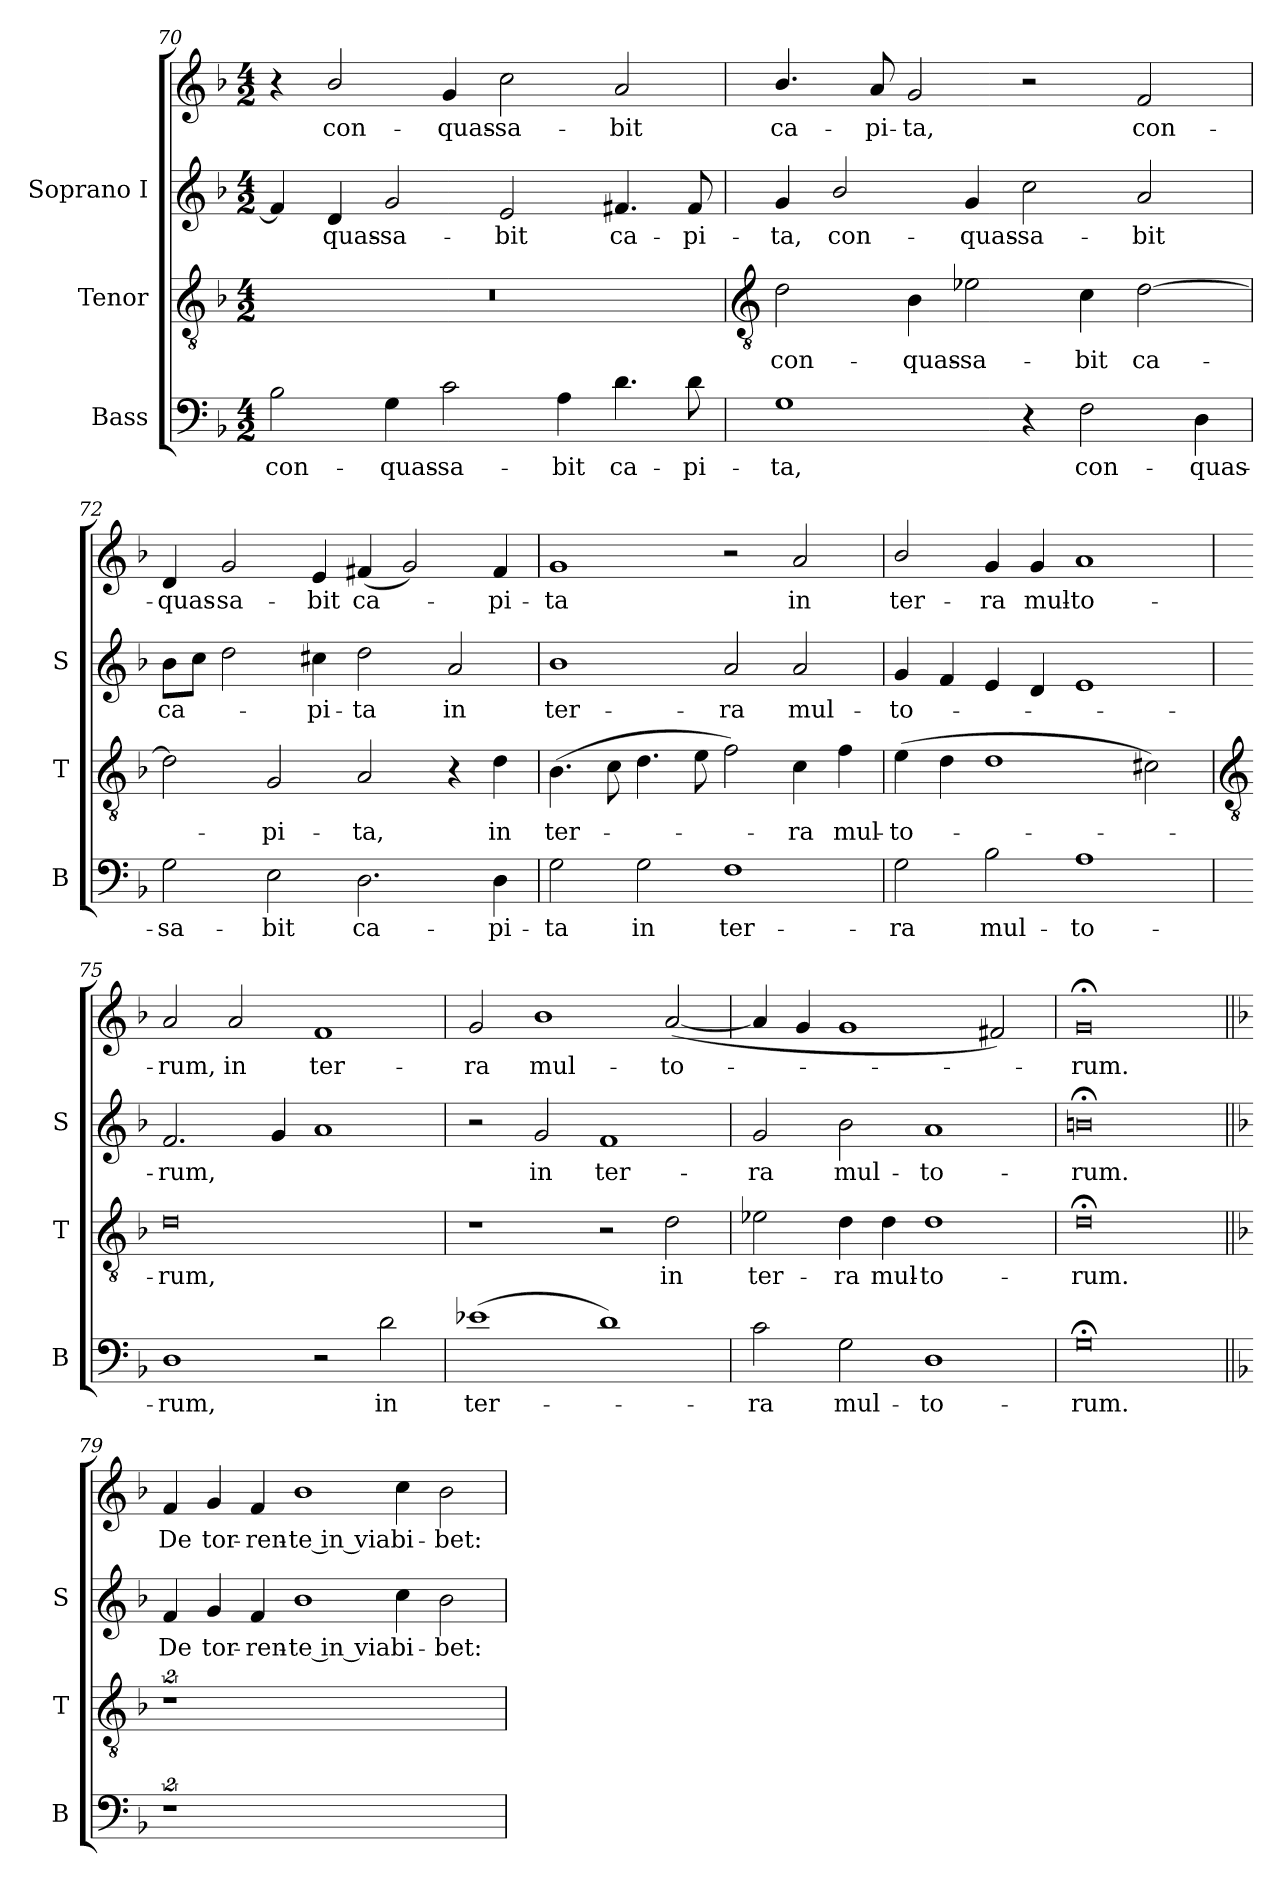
**kern	**text	**kern	**text	**kern	**text	**kern	**text
*part3	*part3	*part2	*part2	*part1	*part1	*part1	*part1
*staff4	*staff4	*staff3	*staff3	*staff2	*staff2	*staff1	*staff1
*I"Bass	*	*I"Tenor	*	*I"Soprano I	*	*	*
*I'B	*	*I'T	*	*I'S	*	*	*
*clefF4	*	*clefGv2	*	*clefG2	*	*clefG2	*
*k[b-]	*	*k[b-]	*	*k[b-]	*	*k[b-]	*
*F:	*	*F:	*	*F:	*	*F:	*
*M4/2	*	*M4/2	*	*M4/2	*	*M4/2	*
=70	=70	=70	=70	=70	=70	=70	=70
!	!LO:LY:b	!	!	!	!	!	!
2B-	con-	0r	.	4f]	.	4r	.
!	!	!	!	!	!LO:LY:b	!	!LO:LY:b
.	.	.	.	4d	quas-	2b-/	con-
!	!LO:LY:b	!	!	!	!LO:LY:b	!	!
4G	-quas-	.	.	2g	-sa-	.	.
!	!LO:LY:b	!	!	!	!	!	!LO:LY:b
2c	-sa-	.	.	.	.	4g	-quas-
!	!	!	!	!	!LO:LY:b	!	!LO:LY:b
.	.	.	.	2e	-bit	2cc	-sa-
!	!LO:LY:b	!	!	!	!	!	!
4A	-bit	.	.	.	.	.	.
!	!LO:LY:b	!	!	!	!LO:LY:b	!	!LO:LY:b
4.d	ca-	.	.	4.f#X	ca-	2a	-bit
!	!LO:LY:b	!	!	!	!LO:LY:b	!	!
8d	-pi-	.	.	8f#	-pi-	.	.
!!LO:LB:g=z
=71	=71	=71	=71	=71	=71	=71	=71
*	*	*clefGv2	*	*	*	*	*
!	!LO:LY:b	!	!LO:LY:b	!	!LO:LY:b	!	!LO:LY:b
1G	-ta,	2d	con-	4g	-ta,	4.b-/	-ca-
!	!	!	!	!	!LO:LY:b	!	!
.	.	.	.	2b-/	con-	.	.
!	!	!	!	!	!	!	!LO:LY:b
.	.	.	.	.	.	8a	-pi-
!	!	!	!LO:LY:b	!	!	!	!LO:LY:b
.	.	4B-	-quas-	.	.	2g	-ta,
!	!	!	!LO:LY:b	!	!LO:LY:b	!	!
.	.	2e-	-sa-	4g	-quas-	.	.
!	!	!	!	!	!LO:LY:b	!	!
4r	.	.	.	2cc	-sa-	2r	.
!	!LO:LY:b	!	!LO:LY:b	!	!	!	!
2F	con-	4c	-bit	.	.	.	.
!	!	!	!LO:LY:b	!	!LO:LY:b	!	!LO:LY:b
.	.	[2d	ca-	2a	-bit	2f	con-
!	!LO:LY:b	!	!	!	!	!	!
4D	-quas-	.	.	.	.	.	.
=72	=72	=72	=72	=72	=72	=72	=72
!	!LO:LY:b	!	!	!	!LO:LY:b	!	!LO:LY:b
2G	-sa-	2d]	.	8b-L	-ca-	4d	quas-
.	.	.	.	8ccJ	.	.	.
!	!	!	!	!	!	!	!LO:LY:b
.	.	.	.	2dd	.	2g	-sa-
!	!LO:LY:b	!	!LO:LY:b	!	!	!	!
2E	-bit	2G	pi-	.	.	.	.
!	!	!	!	!	!LO:LY:b	!	!LO:LY:b
.	.	.	.	4cc#X	pi-	4e	-bit
!	!LO:LY:b	!	!LO:LY:b	!	!LO:LY:b	!	!LO:LY:b
2.D	ca-	2A	-ta,	2dd	-ta	(<4f#X	ca-
.	.	.	.	.	.	2g)	.
!	!	!	!	!	!LO:LY:b	!	!
.	.	4r	.	2a	in	.	.
!	!LO:LY:b	!	!LO:LY:b	!	!	!	!LO:LY:b
4D	-pi-	4d	in	.	.	4f#	pi-
=73	=73	=73	=73	=73	=73	=73	=73
!	!LO:LY:b	!	!LO:LY:b	!	!LO:LY:b	!	!LO:LY:b
2G	-ta	(>4.B-	ter-	1b-	ter-	1g	ta
.	.	8c	.	.	.	.	.
!	!LO:LY:b	!	!	!	!	!	!
2G	in	4.d	.	.	.	.	.
.	.	8e	.	.	.	.	.
!	!LO:LY:b	!	!	!	!LO:LY:b	!	!
1F	ter-	2f)	.	2a	-ra	2r	.
!	!	!	!LO:LY:b	!	!LO:LY:b	!	!LO:LY:b
.	.	4c	ra	2a	mul-	2a	in
!	!	!	!LO:LY:b	!	!	!	!
.	.	4f	mul-	.	.	.	.
=74	=74	=74	=74	=74	=74	=74	=74
!	!LO:LY:b	!	!LO:LY:b	!	!LO:LY:b	!	!LO:LY:b
2G	-ra	(>4e	-to-	4g	-to-	2b-/	-ter-
.	.	4d	.	4f	.	.	.
!	!LO:LY:b	!	!	!	!	!	!LO:LY:b
2B-	mul-	1d	.	4e	.	4g	-ra
!	!	!	!	!	!	!	!LO:LY:b
.	.	.	.	4d	.	4g	mul-
!	!LO:LY:b	!	!	!	!	!	!LO:LY:b
1A	-to-	.	.	1e	.	1a	-to-
.	.	2c#X)	.	.	.	.	.
!!LO:LB:g=z
=75	=75	=75	=75	=75	=75	=75	=75
*	*	*clefGv2	*	*	*	*	*
!	!LO:LY:b	!	!LO:LY:b	!	!LO:LY:b	!	!LO:LY:b
1D	-rum,	0d	rum,	2.f	-rum,	2a	rum,
!	!	!	!	!	!	!	!LO:LY:b
.	.	.	.	.	.	2a	in
.	.	.	.	4g	.	.	.
!	!	!	!	!	!	!	!LO:LY:b
2r	.	.	.	1a	.	1f	ter-
!	!LO:LY:b	!	!	!	!	!	!
2d	in	.	.	.	.	.	.
=76	=76	=76	=76	=76	=76	=76	=76
!	!LO:LY:b	!	!	!	!	!	!LO:LY:b
(>1e-X	ter-	1r	.	2r	.	2g	ra
!	!	!	!	!	!LO:LY:b	!	!LO:LY:b
.	.	.	.	2g	in	1b-	mul-
!	!	!	!	!	!LO:LY:b	!	!
1d)	.	2r	.	1f	ter-	.	.
!	!	!	!LO:LY:b	!	!	!	!LO:LY:b
.	.	2d	in	.	.	(<[2a	-to-
=77	=77	=77	=77	=77	=77	=77	=77
!	!LO:LY:b	!	!LO:LY:b	!	!LO:LY:b	!	!
2c	ra	2e-X	ter-	2g	-ra	4a]	.
.	.	.	.	.	.	4g	.
!	!LO:LY:b	!	!LO:LY:b	!	!LO:LY:b	!	!
2G	mul-	4d	-ra	2b-	mul-	1g	.
!	!	!	!LO:LY:b	!	!	!	!
.	.	4d	mul-	.	.	.	.
!	!LO:LY:b	!	!LO:LY:b	!	!LO:LY:b	!	!
1D	-to-	1d	-to-	1a	-to-	.	.
.	.	.	.	.	.	2f#X)	.
=78	=78	=78	=78	=78	=78	=78	=78
!	!LO:LY:b	!	!LO:LY:b	!	!LO:LY:b	!	!LO:LY:b
0G;<	-rum.	0d;<	-rum.	0bn;<	rum.	0g;<	-rum.
!!LO:LB:g=z
=79||	=79||	=79||	=79||	=79||	=79||	=79||	=79||
*	*	*	*	*k[b-]	*	*k[b-]	*
*	*	*	*	*F:	*	*F:	*
!	!	!	!	!	!LO:LY:b	!	!LO:LY:b
2%5r	.	2%5r	.	4f	De	4f	De
!	!	!	!	!	!LO:LY:b	!	!LO:LY:b
.	.	.	.	4g	tor-	4g	tor-
!	!	!	!	!	!LO:LY:b	!	!LO:LY:b
.	.	.	.	4f	-ren-	4f	-ren-
!	!	!	!	!	!LO:LY:b	!	!LO:LY:b
.	.	.	.	1b-	-te in via	1b-	-te in via
!	!	!	!	!	!LO:LY:b	!	!LO:LY:b
.	.	.	.	4cc	bi-	4cc	bi-
!	!	!	!	!	!LO:LY:b	!	!LO:LY:b
.	.	.	.	2b-	-bet:	2b-	-bet:
=	=	=	=	=	=	=	=
*-	*-	*-	*-	*-	*-	*-	*-
